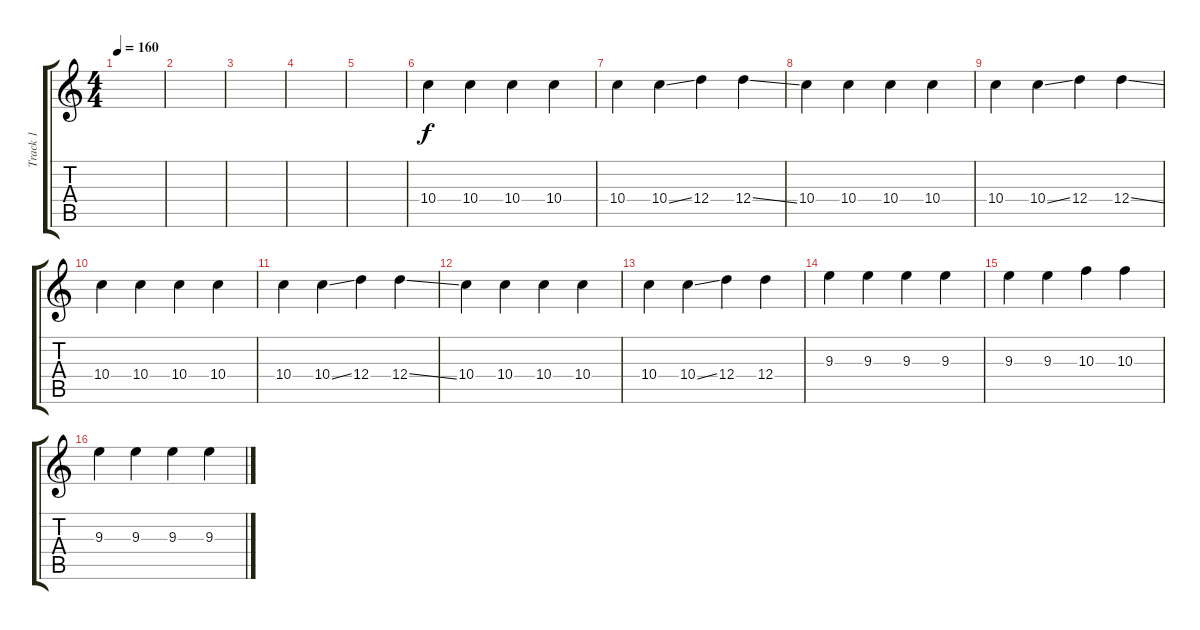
\track ("Track 1" "Track 1") {instrument electricguitarclean}
\staff {score tabs}
\tuning (E4 B3 G3 D3 A2 E2) {hide}
\ts (4 4)
\tempo 160
\clef g2
\ks c
|
|
|
|
|
10.4.4 10.4.4 10.4.4 10.4.4 |
10.4.4 10.4{ss}.4 12.4.4 12.4{ss}.4 |
10.4.4 10.4.4 10.4.4 10.4.4 |
10.4.4 10.4{ss}.4 12.4.4 12.4{ss}.4 |
10.4.4 10.4.4 10.4.4 10.4.4 |
10.4.4 10.4{ss}.4 12.4.4 12.4{ss}.4 |
10.4.4 10.4.4 10.4.4 10.4.4 |
10.4.4 10.4{ss}.4 12.4.4 12.4.4 |
9.3.4 9.3.4 9.3.4 9.3.4 |
9.3.4 9.3.4 10.3.4 10.3.4 |
9.3.4 9.3.4 9.3.4 9.3.4
